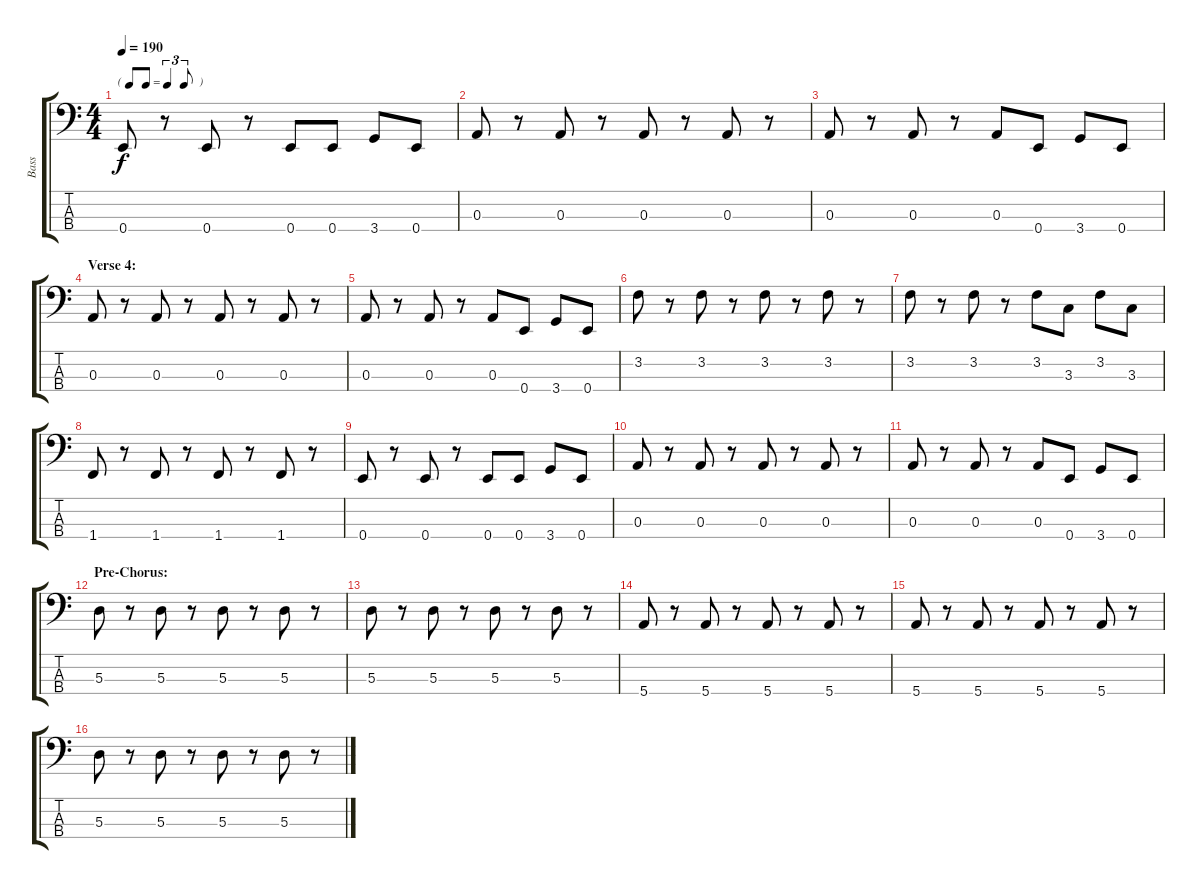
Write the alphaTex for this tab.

\track ("Bass" "Bass") {instrument electricbasspick}
\staff {score tabs}
\tuning (G2 D2 A1 E1) {hide}
\ts (4 4)
\tf triplet8th
\tempo 190
\clef f4
\ks c
0.4.8{dy f} r.8 0.4.8 r.8 0.4.8 0.4.8 3.4.8 0.4.8 |
0.3.8 r.8 0.3.8 r.8 0.3.8 r.8 0.3.8 r.8 |
0.3.8 r.8 0.3.8 r.8 0.3.8 0.4.8 3.4.8 0.4.8 |
\section ("" "Verse 4:")
0.3.8 r.8 0.3.8 r.8 0.3.8 r.8 0.3.8 r.8 |
0.3.8 r.8 0.3.8 r.8 0.3.8 0.4.8 3.4.8 0.4.8 |
3.2.8 r.8 3.2.8 r.8 3.2.8 r.8 3.2.8 r.8 |
3.2.8 r.8 3.2.8 r.8 3.2.8 3.3.8 3.2.8 3.3.8 |
1.4.8 r.8 1.4.8 r.8 1.4.8 r.8 1.4.8 r.8 |
0.4.8 r.8 0.4.8 r.8 0.4.8 0.4.8 3.4.8 0.4.8 |
0.3.8 r.8 0.3.8 r.8 0.3.8 r.8 0.3.8 r.8 |
0.3.8 r.8 0.3.8 r.8 0.3.8 0.4.8 3.4.8 0.4.8 |
\section ("" "Pre-Chorus:")
5.3.8 r.8 5.3.8 r.8 5.3.8 r.8 5.3.8 r.8 |
5.3.8 r.8 5.3.8 r.8 5.3.8 r.8 5.3.8 r.8 |
5.4.8 r.8 5.4.8 r.8 5.4.8 r.8 5.4.8 r.8 |
5.4.8 r.8 5.4.8 r.8 5.4.8 r.8 5.4.8 r.8 |
5.3.8 r.8 5.3.8 r.8 5.3.8 r.8 5.3.8 r.8
